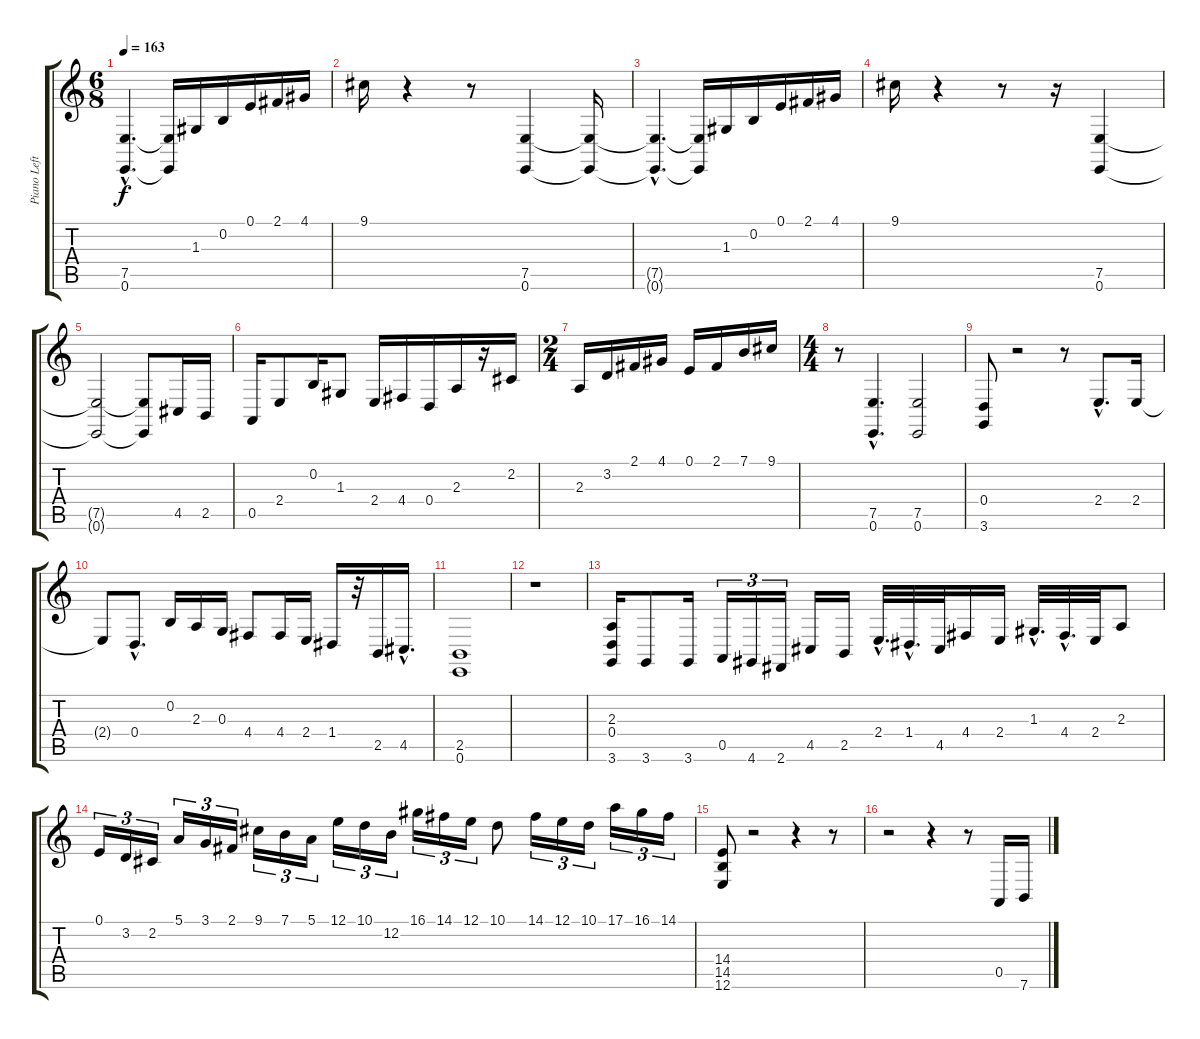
\track ("Piano Left Hand" "Piano Left") {instrument acousticgrandpiano}
\staff {score tabs}
\tuning (E4 B3 G3 D3 A2 E2) {hide}
\ts (6 8)
\tempo 163
\clef g2
\ks c
(7.5{hac t} 0.6{hac t}).4{d dy f} (7.5{t} 0.6{t}).16 1.3.16 0.2.16 0.1.16 2.1.16 4.1.16 |
9.1.16 r.4 r.8 (7.5 0.6).4 (7.5{t} 0.6{t}).16 |
(7.5{hac t} 0.6{hac t}).4{d} (7.5{t} 0.6{t}).16 1.3.16 0.2.16 0.1.16 2.1.16 4.1.16 |
9.1.16 r.4 r.8 r.16 (7.5 0.6).4 |
(7.5{t} 0.6{t}).2 (7.5{t} 0.6{t}).8 4.5.16 2.5.16 |
0.5.16 2.4.8 0.2.16 1.3.8 2.4.16 4.4.16 0.4.16 2.3.16 r.16 2.2.16 |
\ts (2 4)
2.3.16 3.2.16 2.1.16 4.1.16 0.1.16 2.1.16 7.1.16 9.1.16 |
\ts (4 4)
r.8 (7.5{hac} 0.6{hac}).4{d} (7.5 0.6).2 |
(0.4 3.6).8 r.2 r.8 2.4{hac}.8{d} 2.4.16 |
2.4{t}.8 0.4{hac}.8{d} 0.2.16 2.3.16 0.3.16 4.4.8 4.4.16 2.4.16 1.4.16 r.32 2.5.16 4.5{hac}.16{d} |
(2.5 0.6).1 |
r.1 |
(2.3 0.4 3.6).16 3.6.8 3.6.16 0.5.16{tu (3 2)} 4.6.16{tu (3 2)} 2.6.16{tu (3 2)} 4.5.16 2.5.16 2.4{hac}.32{d} 1.4{hac}.32{d} 4.5.32 4.4.16 2.4.16 1.3{hac}.32{d} 4.4{hac}.32{d} 2.4.32 2.3.8 |
0.1.16{tu (3 2)} 3.2.16{tu (3 2)} 2.2.16{tu (3 2)} 5.1.16{tu (3 2)} 3.1.16{tu (3 2)} 2.1.16{tu (3 2)} 9.1.16{tu (3 2)} 7.1.16{tu (3 2)} 5.1.16{tu (3 2)} 12.1.16{tu (3 2)} 10.1.16{tu (3 2)} 12.2.16{tu (3 2)} 16.1.16{tu (3 2)} 14.1.16{tu (3 2)} 12.1.16{tu (3 2)} 10.1.8 14.1.16{tu (3 2)} 12.1.16{tu (3 2)} 10.1.16{tu (3 2)} 17.1.16{tu (3 2)} 16.1.16{tu (3 2)} 14.1.16{tu (3 2)} |
(14.4 14.5 12.6).8 r.2 r.4 r.8 |
r.2 r.4 r.8 0.5.16 7.6.16
